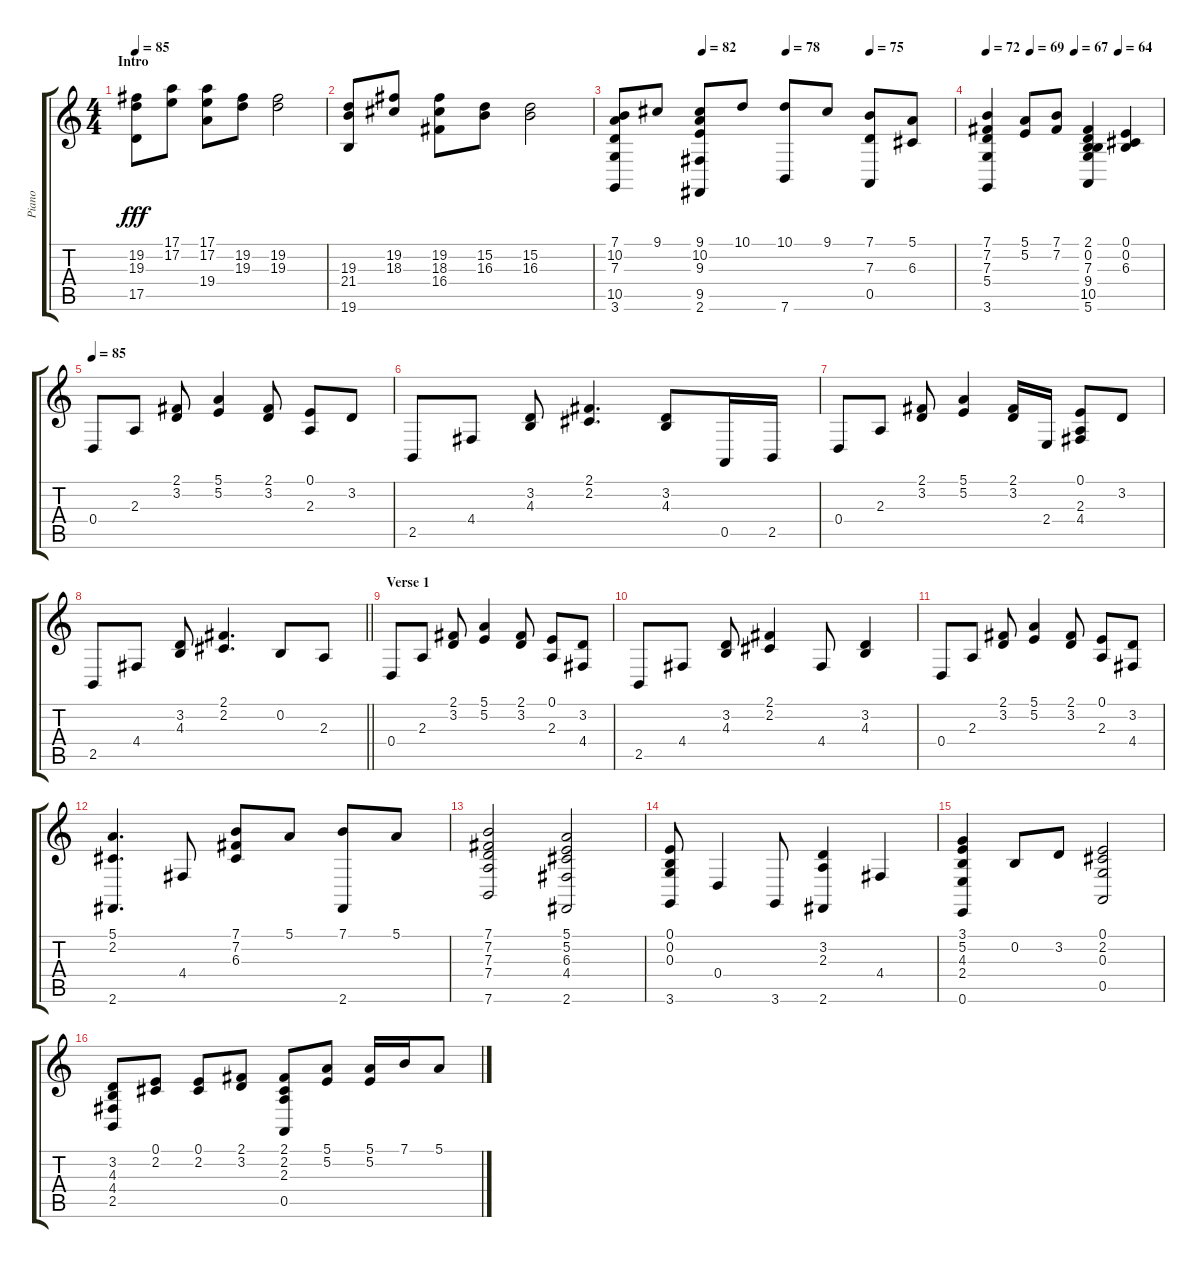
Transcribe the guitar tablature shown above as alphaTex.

\track ("Piano" "Piano") {instrument electricpiano1}
\staff {score tabs}
\tuning (E4 B3 G3 D3 A2 E2) {hide}
\ts (4 4)
\section ("" "Intro")
\tempo 85
\clef g2
\ks c
(19.2 19.3 17.5).8{dy fff instrument electricpiano1} (17.1 17.2).8 (17.1 17.2 19.4).8 (19.2 19.3).8 (19.2 19.3).2 |
(19.3 21.4 19.6).8 (19.2 18.3).8 (19.2 18.3 16.4).8 (15.2 16.3).8 (15.2 16.3).2 |
\tempo (82 0.25)
\tempo (78 0.5)
\tempo (75 0.75)
(7.1 10.2 7.3 10.5 3.6).8 9.1.8 (9.1 10.2 9.3 9.5 2.6).8 10.1.8 (10.1 7.6).8 9.1.8 (7.1 7.3 0.5).8 (5.1 6.3).8 |
\tempo 72
\tempo (69 0.25)
\tempo (67 0.5)
\tempo (64 0.75)
(7.1 7.2 7.3 5.4 3.6).4 (5.1 5.2).8 (7.1 7.2).8 (2.1 0.2 7.3 9.4 10.5 5.6).4 (0.1 0.2 6.3).4 |
\tempo 85
0.4.8 2.3.8 (2.1 3.2).8 (5.1 5.2).4 (2.1 3.2).8 (0.1 2.3).8 3.2.8 |
2.5.8 4.4.8 (3.2 4.3).8 (2.1 2.2).4{d} (3.2 4.3).8 0.5.16 2.5.16 |
0.4.8 2.3.8 (2.1 3.2).8 (5.1 5.2).4 (2.1 3.2).16 2.4.16 (0.1 2.3 4.4).8 3.2.8 |
\barLineRight lightlight
2.5.8 4.4.8 (3.2 4.3).8 (2.1 2.2).4{d} 0.2.8 2.3.8 |
\section ("" "Verse 1")
0.4.8 2.3.8 (2.1 3.2).8 (5.1 5.2).4 (2.1 3.2).8 (0.1 2.3).8 (3.2 4.4).8 |
2.5.8 4.4.8 (3.2 4.3).8 (2.1 2.2).4 4.4.8 (3.2 4.3).4 |
0.4.8 2.3.8 (2.1 3.2).8 (5.1 5.2).4 (2.1 3.2).8 (0.1 2.3).8 (3.2 4.4).8 |
(5.1 2.2 2.6).4{d} 4.4.8 (7.1 7.2 6.3).8 5.1.8 (7.1 2.6).8 5.1.8 |
(7.1 7.2 7.3 7.4 7.6).2 (5.1 5.2 6.3 4.4 2.6).2 |
(0.1 0.2 0.3 3.6).8 0.4.4 3.6.8 (3.2 2.3 2.6).4 4.4.4 |
(3.1 5.2 4.3 2.4 0.6).4 0.2.8 3.2.8 (0.1 2.2 0.3 0.5).2 |
(3.2 4.3 4.4 2.5).8 (0.1 2.2).8 (0.1 2.2).8 (2.1 3.2).8 (2.1 2.2 2.3 0.5).8 (5.1 5.2).8 (5.1 5.2).16 7.1.16 5.1.8
